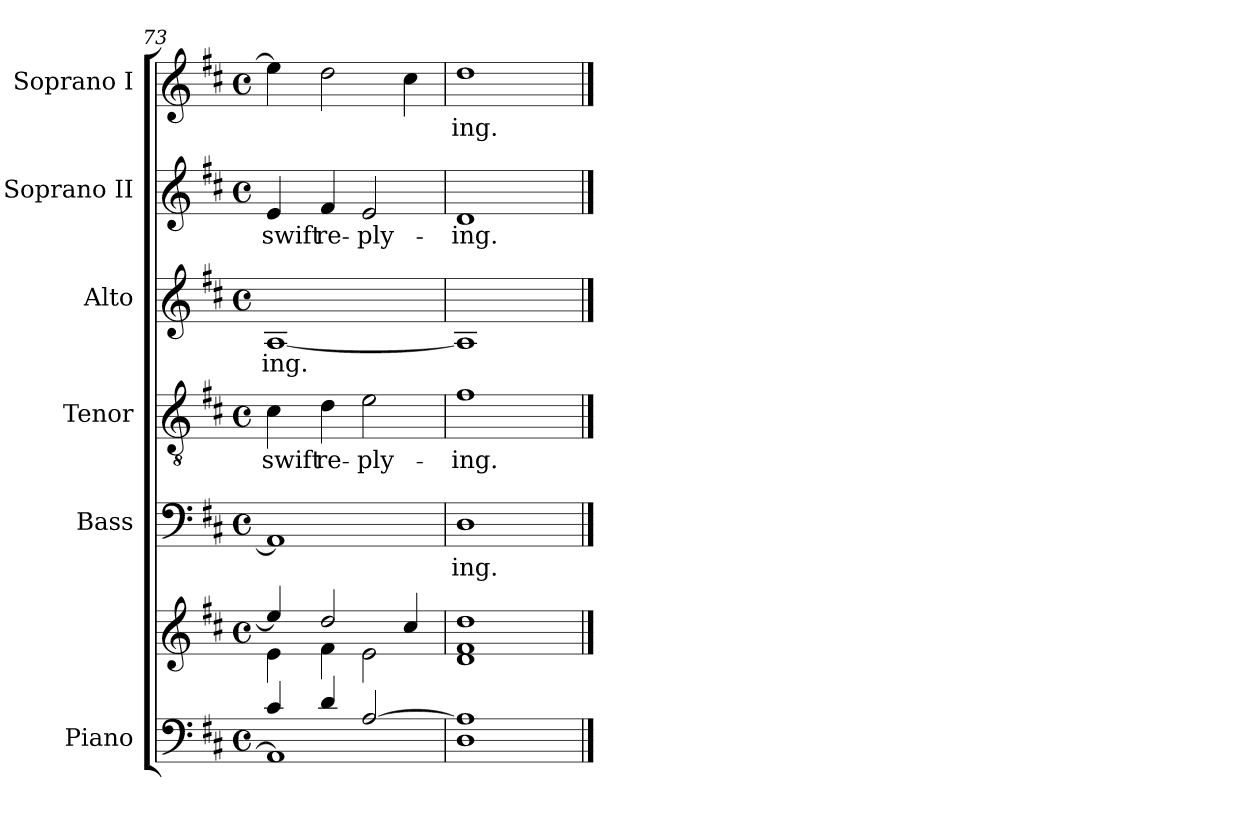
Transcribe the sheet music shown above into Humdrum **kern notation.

**kern	**kern	**kern	**text	**kern	**text	**kern	**text	**kern	**text	**kern	**text
*part6	*part6	*part5	*part5	*part4	*part4	*part3	*part3	*part2	*part2	*part1	*part1
*staff7	*staff6	*staff5	*staff5	*staff4	*staff4	*staff3	*staff3	*staff2	*staff2	*staff1	*staff1
*I"Piano	*	*I"Bass	*	*I"Tenor	*	*I"Alto	*	*I"Soprano II	*	*I"Soprano I	*
*	*	*I'B	*	*I'T	*	*I'A	*	*I'S II	*	*I'S I	*
*clefF4	*clefG2	*clefF4	*	*clefGv2	*	*clefG2	*	*clefG2	*	*clefG2	*
*k[f#c#]	*k[f#c#]	*k[f#c#]	*	*k[f#c#]	*	*k[f#c#]	*	*k[f#c#]	*	*k[f#c#]	*
*D:	*D:	*D:	*	*D:	*	*D:	*	*D:	*	*D:	*
*M4/4	*M4/4	*M4/4	*	*M4/4	*	*M4/4	*	*M4/4	*	*M4/4	*
*met(c)	*met(c)	*met(c)	*	*met(c)	*	*met(c)	*	*met(c)	*	*met(c)	*
=73	=73	=73	=73	=73	=73	=73	=73	=73	=73	=73	=73
*^	*^	*	*	*	*	*	*	*	*	*	*
!	!	!	!	!	!	!	!LO:LY:b	!	!LO:LY:b	!	!LO:LY:b	!	!
4c#/	1AA\]	4ee/]	4e\	1AA]	.	4c#	swift	[1A	-ing.	4e	swift	4ee]	.
!	!	!	!	!	!	!	!LO:LY:b	!	!	!	!LO:LY:b	!	!
4d/	.	2dd/	4f#\	.	.	4d	re-	.	.	4f#	re-	2dd	.
!	!	!	!	!	!	!	!LO:LY:b	!	!	!	!LO:LY:b	!	!
[2A/	.	.	2e\	.	.	2e	-ply-	.	.	2e	-ply-	.	.
.	.	4cc#/	.	.	.	.	.	.	.	.	.	4cc#	.
=74	=74	=74	=74	=74	=74	=74	=74	=74	=74	=74	=74	=74	=74
!	!	!	!	!	!LO:LY:b	!	!LO:LY:b	!	!	!	!LO:LY:b	!	!LO:LY:b
1A/]	1D\	1d/ 1f#/ 1dd/	2ryy	1D	ing.	1f#	-ing.	1A]	.	1d	-ing.	1dd	ing.
.	.	.	2ryy	.	.	.	.	.	.	.	.	.	.
*v	*v	*	*	*	*	*	*	*	*	*	*	*	*
*	*v	*v	*	*	*	*	*	*	*	*	*	*
==	==	==	==	==	==	==	==	==	==	==	==
*-	*-	*-	*-	*-	*-	*-	*-	*-	*-	*-	*-
